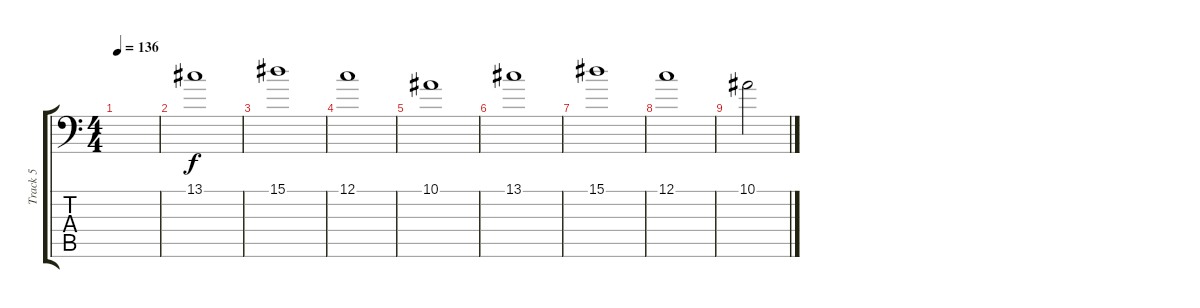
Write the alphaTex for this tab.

\track ("Track 5" "Track 5") {instrument lead2sawtooth}
\staff {score tabs}
\tuning (C4 G3 Eb3 Bb2 F2 Bb1) {hide}
\ts (4 4)
\tempo 136
\clef f4
\ks c
|
13.1.1 |
15.1.1 |
12.1.1 |
10.1.1 |
13.1.1 |
15.1.1 |
12.1.1 |
10.1.2
